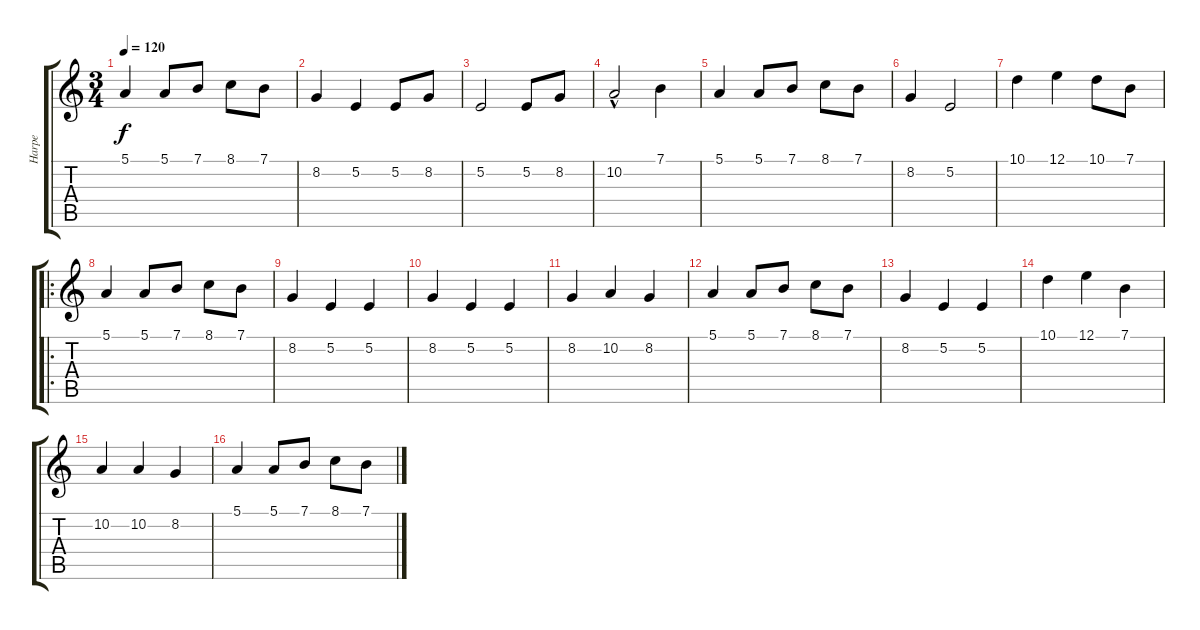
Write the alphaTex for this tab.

\track ("Harpe" "Harpe") {instrument orchestralharp}
\staff {score tabs}
\tuning (E4 B3 G3 D3 A2 E2) {hide}
\ts (3 4)
\tempo 120
\clef g2
\ks c
5.1.4{dy f balance 8 instrument orchestralharp} 5.1.8 7.1.8 8.1.8 7.1.8 |
8.2.4 5.2.4 5.2.8 8.2.8 |
5.2.2 5.2.8 8.2.8 |
10.2{hac}.2 7.1.4 |
5.1.4 5.1.8 7.1.8 8.1.8 7.1.8 |
8.2.4 5.2.2 |
10.1.4 12.1.4 10.1.8 7.1.8 |
\ro
5.1.4 5.1.8 7.1.8 8.1.8 7.1.8 |
8.2.4 5.2.4 5.2.4 |
8.2.4 5.2.4 5.2.4 |
8.2.4 10.2.4 8.2.4 |
5.1.4 5.1.8 7.1.8 8.1.8 7.1.8 |
8.2.4 5.2.4 5.2.4 |
10.1.4 12.1.4 7.1.4 |
10.2.4 10.2.4 8.2.4 |
5.1.4 5.1.8 7.1.8 8.1.8 7.1.8
